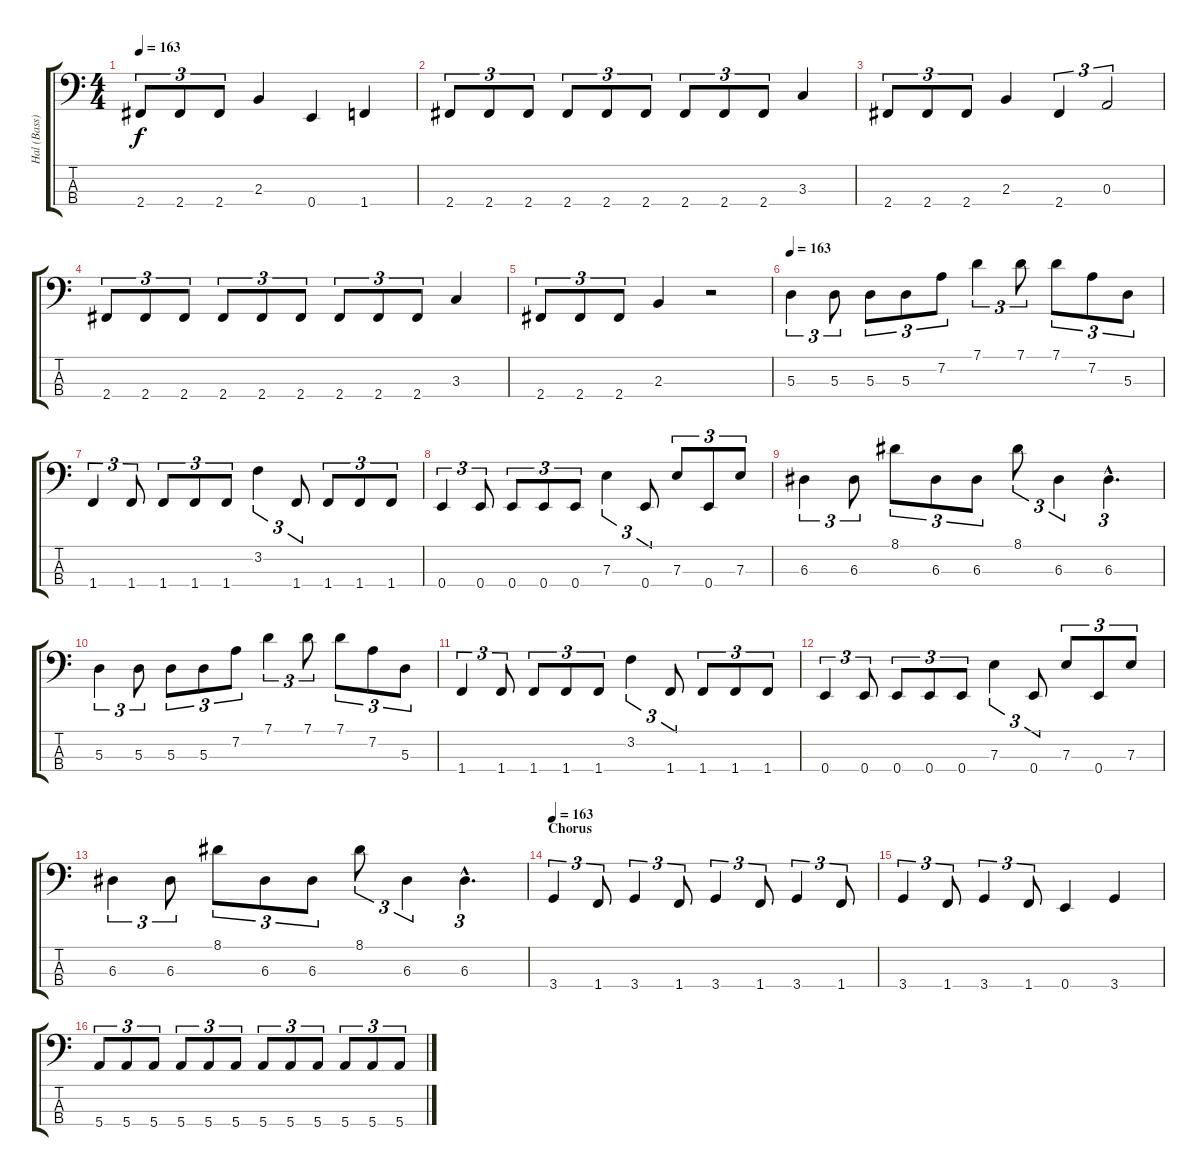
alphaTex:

\track ("Hal (Bass)" "Hal (Bass)") {instrument electricbassfinger}
\staff {score tabs}
\tuning (G2 D2 A1 E1) {hide}
\ts (4 4)
\tempo 163
\clef f4
\ks c
2.4.8{tu (3 2) dy f} 2.4.8{tu (3 2)} 2.4.8{tu (3 2)} 2.3.4 0.4.4 1.4.4 |
2.4.8{tu (3 2)} 2.4.8{tu (3 2)} 2.4.8{tu (3 2)} 2.4.8{tu (3 2)} 2.4.8{tu (3 2)} 2.4.8{tu (3 2)} 2.4.8{tu (3 2)} 2.4.8{tu (3 2)} 2.4.8{tu (3 2)} 3.3.4 |
2.4.8{tu (3 2)} 2.4.8{tu (3 2)} 2.4.8{tu (3 2)} 2.3.4 2.4.4{tu (3 2)} 0.3.2{tu (3 2)} |
2.4.8{tu (3 2)} 2.4.8{tu (3 2)} 2.4.8{tu (3 2)} 2.4.8{tu (3 2)} 2.4.8{tu (3 2)} 2.4.8{tu (3 2)} 2.4.8{tu (3 2)} 2.4.8{tu (3 2)} 2.4.8{tu (3 2)} 3.3.4 |
2.4.8{tu (3 2)} 2.4.8{tu (3 2)} 2.4.8{tu (3 2)} 2.3.4 r.2 |
\tempo 163
5.3.4{tu (3 2)} 5.3.8{tu (3 2)} 5.3.8{tu (3 2)} 5.3.8{tu (3 2)} 7.2.8{tu (3 2)} 7.1.4{tu (3 2)} 7.1.8{tu (3 2)} 7.1.8{tu (3 2)} 7.2.8{tu (3 2)} 5.3.8{tu (3 2)} |
1.4.4{tu (3 2)} 1.4.8{tu (3 2)} 1.4.8{tu (3 2)} 1.4.8{tu (3 2)} 1.4.8{tu (3 2)} 3.2.4{tu (3 2)} 1.4.8{tu (3 2)} 1.4.8{tu (3 2)} 1.4.8{tu (3 2)} 1.4.8{tu (3 2)} |
0.4.4{tu (3 2)} 0.4.8{tu (3 2)} 0.4.8{tu (3 2)} 0.4.8{tu (3 2)} 0.4.8{tu (3 2)} 7.3.4{tu (3 2)} 0.4.8{tu (3 2)} 7.3.8{tu (3 2)} 0.4.8{tu (3 2)} 7.3.8{tu (3 2)} |
6.3.4{tu (3 2)} 6.3.8{tu (3 2)} 8.1.8{tu (3 2)} 6.3.8{tu (3 2)} 6.3.8{tu (3 2)} 8.1.8{tu (3 2)} 6.3.4{tu (3 2)} 6.3{hac}.4{d tu (3 2)} |
5.3.4{tu (3 2)} 5.3.8{tu (3 2)} 5.3.8{tu (3 2)} 5.3.8{tu (3 2)} 7.2.8{tu (3 2)} 7.1.4{tu (3 2)} 7.1.8{tu (3 2)} 7.1.8{tu (3 2)} 7.2.8{tu (3 2)} 5.3.8{tu (3 2)} |
1.4.4{tu (3 2)} 1.4.8{tu (3 2)} 1.4.8{tu (3 2)} 1.4.8{tu (3 2)} 1.4.8{tu (3 2)} 3.2.4{tu (3 2)} 1.4.8{tu (3 2)} 1.4.8{tu (3 2)} 1.4.8{tu (3 2)} 1.4.8{tu (3 2)} |
0.4.4{tu (3 2)} 0.4.8{tu (3 2)} 0.4.8{tu (3 2)} 0.4.8{tu (3 2)} 0.4.8{tu (3 2)} 7.3.4{tu (3 2)} 0.4.8{tu (3 2)} 7.3.8{tu (3 2)} 0.4.8{tu (3 2)} 7.3.8{tu (3 2)} |
6.3.4{tu (3 2)} 6.3.8{tu (3 2)} 8.1.8{tu (3 2)} 6.3.8{tu (3 2)} 6.3.8{tu (3 2)} 8.1.8{tu (3 2)} 6.3.4{tu (3 2)} 6.3{hac}.4{d tu (3 2)} |
\section ("" "Chorus")
\tempo 163
3.4.4{tu (3 2)} 1.4.8{tu (3 2)} 3.4.4{tu (3 2)} 1.4.8{tu (3 2)} 3.4.4{tu (3 2)} 1.4.8{tu (3 2)} 3.4.4{tu (3 2)} 1.4.8{tu (3 2)} |
3.4.4{tu (3 2)} 1.4.8{tu (3 2)} 3.4.4{tu (3 2)} 1.4.8{tu (3 2)} 0.4.4 3.4.4 |
5.4.8{tu (3 2)} 5.4.8{tu (3 2)} 5.4.8{tu (3 2)} 5.4.8{tu (3 2)} 5.4.8{tu (3 2)} 5.4.8{tu (3 2)} 5.4.8{tu (3 2)} 5.4.8{tu (3 2)} 5.4.8{tu (3 2)} 5.4.8{tu (3 2)} 5.4.8{tu (3 2)} 5.4.8{tu (3 2)}
